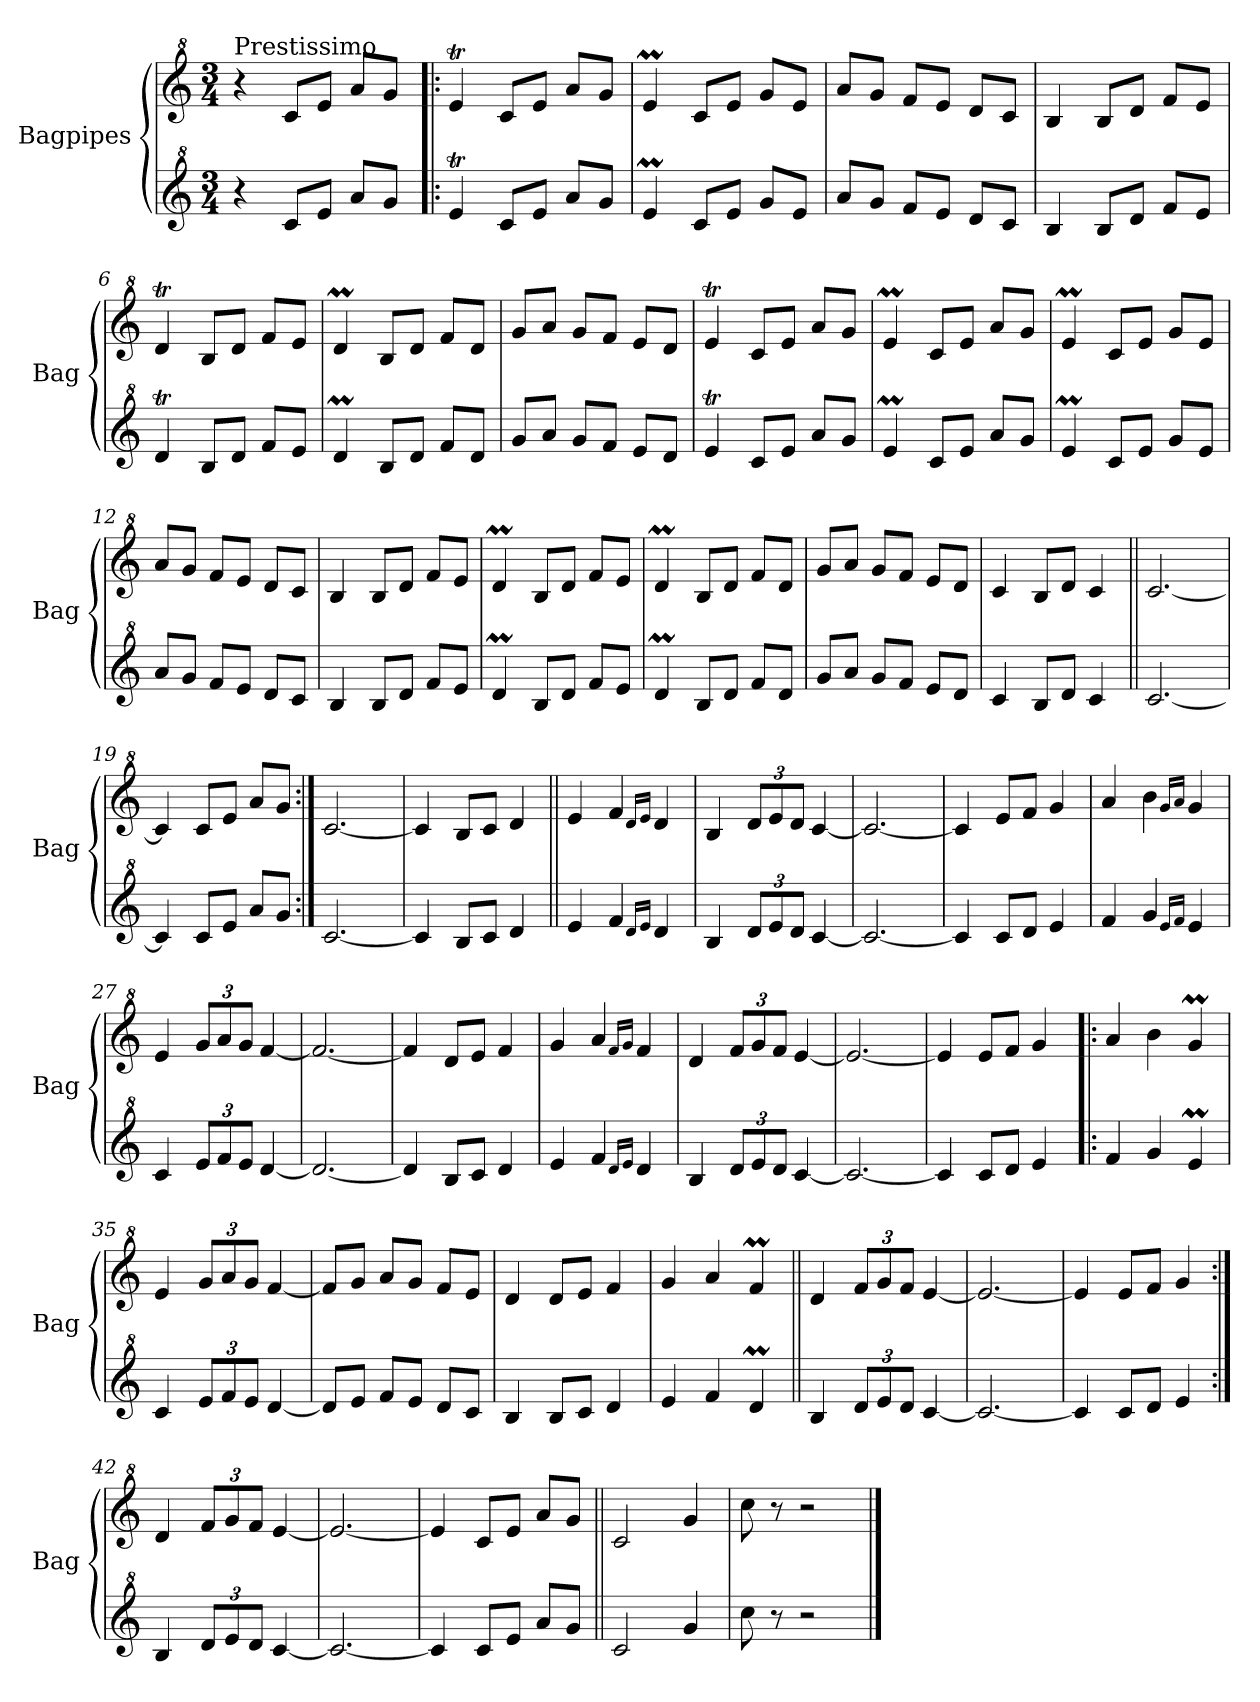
**kern	**kern
*part2	*part1
*staff2	*staff1
*I"Bagpipes	*I"Bagpipes
*I'Bag	*I'Bag
*clefG^2	*clefG^2
*k[]	*k[]
*C:	*C:
*M3/4	*M3/4
=1	=1
!	!LO:TX:a:t=Prestissimo
4r	4r
8cc/L	8cc/L
8ee/J	8ee/J
8aa/L	8aa/L
8gg/J	8gg/J
=2!|:	=2!|:
4eet/	4eet/
8cc/L	8cc/L
8ee/J	8ee/J
8aa/L	8aa/L
8gg/J	8gg/J
=3	=3
4eem/	4eem/
8cc/L	8cc/L
8ee/J	8ee/J
8gg/L	8gg/L
8ee/J	8ee/J
=4	=4
8aa/L	8aa/L
8gg/J	8gg/J
8ff/L	8ff/L
8ee/J	8ee/J
8dd/L	8dd/L
8cc/J	8cc/J
=5	=5
4b/	4b/
8b/L	8b/L
8dd/J	8dd/J
8ff/L	8ff/L
8ee/J	8ee/J
=6	=6
4ddT/	4ddT/
8b/L	8b/L
8dd/J	8dd/J
8ff/L	8ff/L
8ee/J	8ee/J
=7	=7
4ddM/	4ddM/
8b/L	8b/L
8dd/J	8dd/J
8ff/L	8ff/L
8dd/J	8dd/J
=8	=8
8gg/L	8gg/L
8aa/J	8aa/J
8gg/L	8gg/L
8ff/J	8ff/J
8ee/L	8ee/L
8dd/J	8dd/J
!!LO:LB:g=z
=9	=9
4eet/	4eet/
8cc/L	8cc/L
8ee/J	8ee/J
8aa/L	8aa/L
8gg/J	8gg/J
=10	=10
4eem/	4eem/
8cc/L	8cc/L
8ee/J	8ee/J
8aa/L	8aa/L
8gg/J	8gg/J
=11	=11
4eem/	4eem/
8cc/L	8cc/L
8ee/J	8ee/J
8gg/L	8gg/L
8ee/J	8ee/J
=12	=12
8aa/L	8aa/L
8gg/J	8gg/J
8ff/L	8ff/L
8ee/J	8ee/J
8dd/L	8dd/L
8cc/J	8cc/J
=13	=13
4b/	4b/
8b/L	8b/L
8dd/J	8dd/J
8ff/L	8ff/L
8ee/J	8ee/J
=14	=14
4ddM/	4ddM/
8b/L	8b/L
8dd/J	8dd/J
8ff/L	8ff/L
8ee/J	8ee/J
=15	=15
4ddM/	4ddM/
8b/L	8b/L
8dd/J	8dd/J
8ff/L	8ff/L
8dd/J	8dd/J
=16	=16
8gg/L	8gg/L
8aa/J	8aa/J
8gg/L	8gg/L
8ff/J	8ff/J
8ee/L	8ee/L
8dd/J	8dd/J
!!LO:LB:g=z
=17	=17
4cc/	4cc/
8b/L	8b/L
8dd/J	8dd/J
4cc/	4cc/
=18||	=18||
[2.cc/	[2.cc/
=19	=19
4cc/]	4cc/]
8cc/L	8cc/L
8ee/J	8ee/J
8aa/L	8aa/L
8gg/J	8gg/J
=20:|!	=20:|!
[2.cc/	[2.cc/
=21	=21
4cc/]	4cc/]
8b/L	8b/L
8cc/J	8cc/J
4dd/	4dd/
=22||	=22||
4ee/	4ee/
4ff/	4ff/
16qdd/LL	16qdd/LL
16qee/JJ	16qee/JJ
4dd/	4dd/
=23	=23
4b/	4b/
*Xbrackettup	*Xbrackettup
12dd/L	12dd/L
12ee/	12ee/
12dd/J	12dd/J
[4cc/	[4cc/
=24	=24
2.cc/_	2.cc/_
=25	=25
4cc/]	4cc/]
8cc/L	8ee/L
8dd/J	8ff/J
4ee/	4gg/
=26	=26
4ff/	4aa/
4gg/	4bb\
16qee/LL	16qgg/LL
16qff/JJ	16qaa/JJ
4ee/	4gg/
!!LO:LB:g=z
=27	=27
4cc/	4ee/
12ee/L	12gg/L
12ff/	12aa/
12ee/J	12gg/J
[4dd/	[4ff/
=28	=28
2.dd/_	2.ff/_
=29	=29
4dd/]	4ff/]
8b/L	8dd/L
8cc/J	8ee/J
4dd/	4ff/
=30	=30
4ee/	4gg/
4ff/	4aa/
16qdd/LL	16qff/LL
16qee/JJ	16qgg/JJ
4dd/	4ff/
=31	=31
4b/	4dd/
12dd/L	12ff/L
12ee/	12gg/
12dd/J	12ff/J
[4cc/	[4ee/
=32	=32
2.cc/_	2.ee/_
=33	=33
4cc/]	4ee/]
8cc/L	8ee/L
8dd/J	8ff/J
4ee/	4gg/
=34!|:	=34!|:
4ff/	4aa/
4gg/	4bb\
4eem/	4ggM/
=35	=35
4cc/	4ee/
12ee/L	12gg/L
12ff/	12aa/
12ee/J	12gg/J
[4dd/	[4ff/
=36	=36
8dd/L]	8ff/L]
8ee/J	8gg/J
8ff/L	8aa/L
8ee/J	8gg/J
8dd/L	8ff/L
8cc/J	8ee/J
!!LO:LB:g=z
=37	=37
4b/	4dd/
8b/L	8dd/L
8cc/J	8ee/J
4dd/	4ff/
=38	=38
4ee/	4gg/
4ff/	4aa/
4ddM/	4ffM/
=39||	=39||
4b/	4dd/
12dd/L	12ff/L
12ee/	12gg/
12dd/J	12ff/J
[4cc/	[4ee/
=40	=40
2.cc/_	2.ee/_
=41	=41
4cc/]	4ee/]
8cc/L	8ee/L
8dd/J	8ff/J
4ee/	4gg/
=42:|!	=42:|!
4b/	4dd/
12dd/L	12ff/L
12ee/	12gg/
12dd/J	12ff/J
[4cc/	[4ee/
=43	=43
2.cc/_	2.ee/_
=44	=44
4cc/]	4ee/]
8cc/L	8cc/L
8ee/J	8ee/J
8aa/L	8aa/L
8gg/J	8gg/J
=45||	=45||
2cc/	2cc/
4gg/	4gg/
=46	=46
8ccc\	8ccc\
8r	8r
2r	2r
==	==
*-	*-
